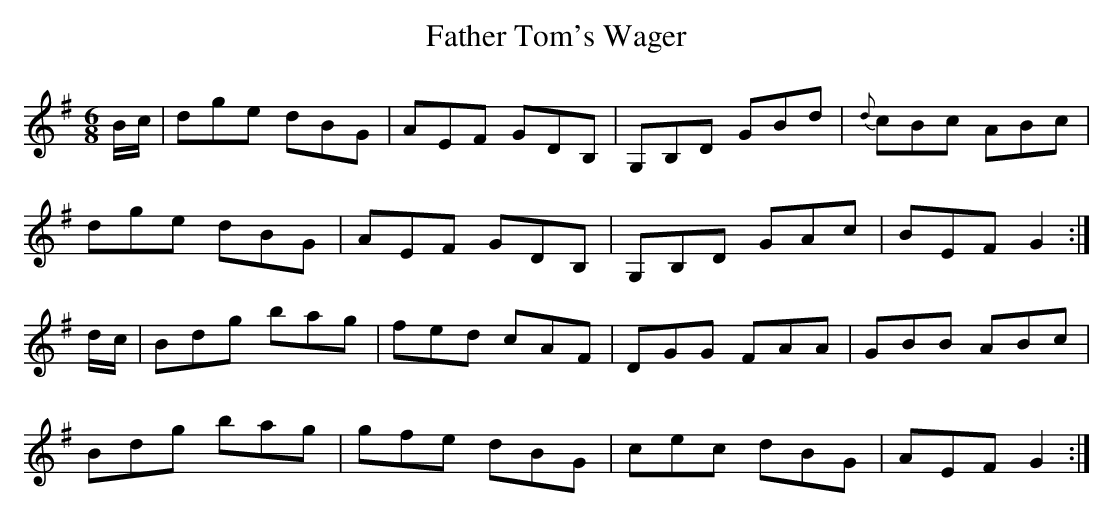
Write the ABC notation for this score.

X:1
T:Father Tom's Wager
M:6/8
L:1/8
K:G
B/c/|dge dBG|AEF GDB,|G,B,D GBd|{d}cBc ABc|
dge dBG|AEF GDB,|G,B,D GAc|BEF G2:|
d/c/|Bdg bag|fed cAF|DGG FAA|GBB ABc|
Bdg bag|gfe dBG|cec dBG|AEF G2:|
